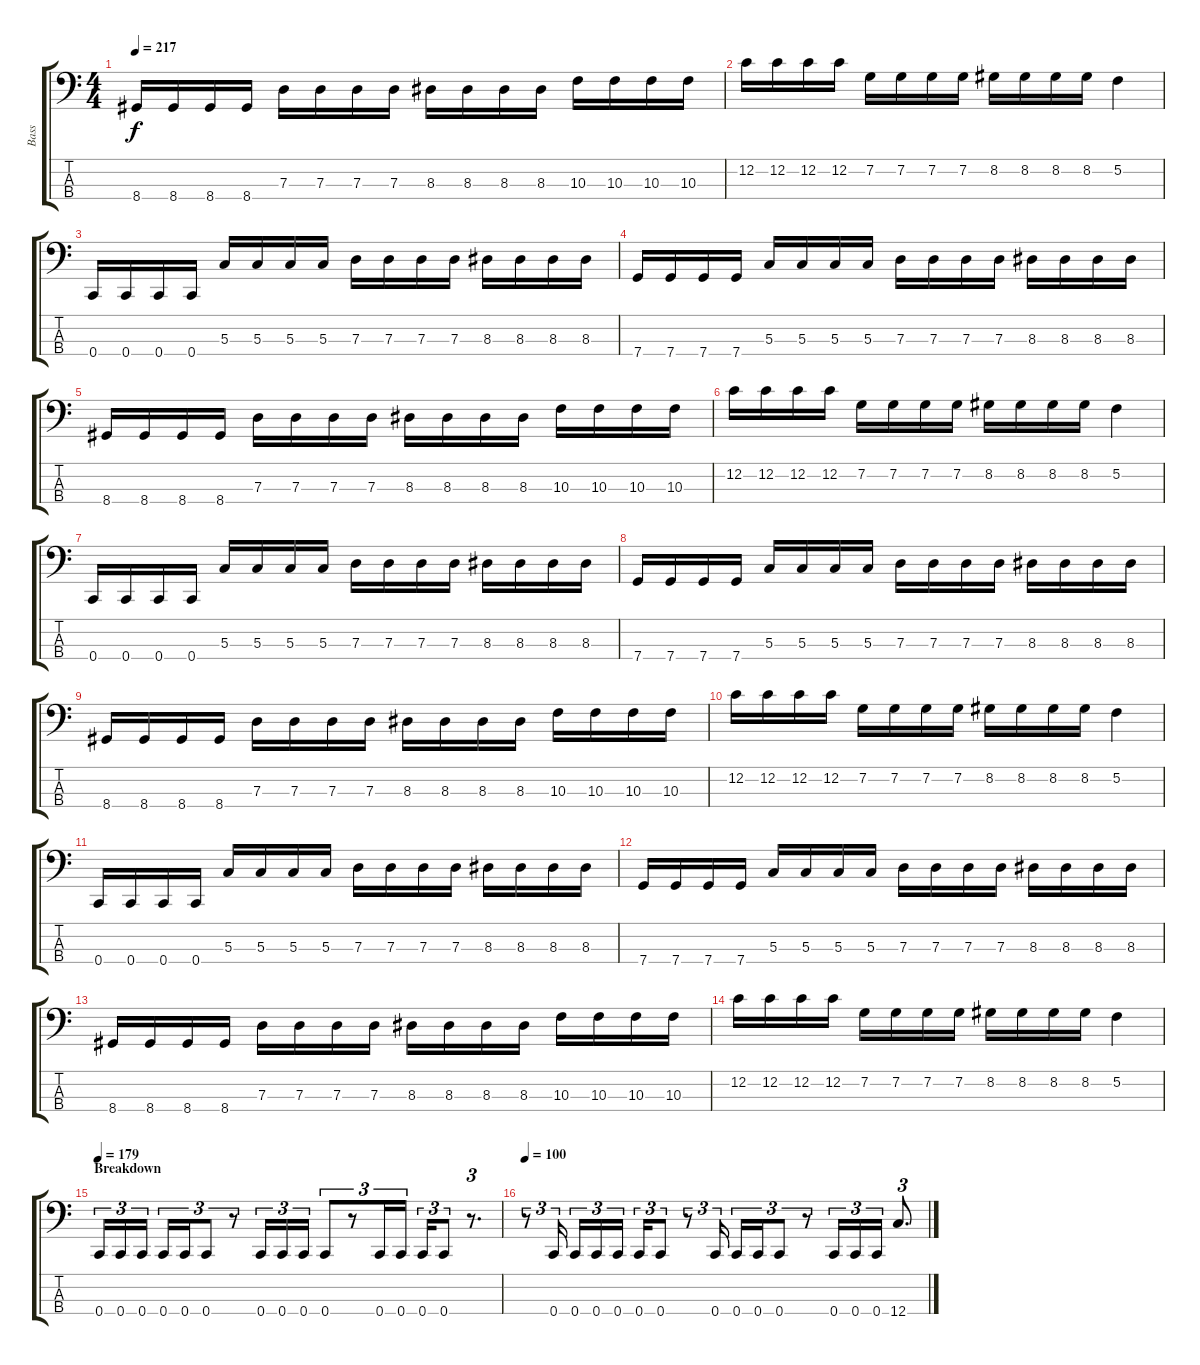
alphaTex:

\track ("Bass" "Bass") {instrument electricbassfinger}
\staff {score tabs}
\tuning (F2 C2 G1 C1) {hide}
\ts (4 4)
\tempo 217
\clef f4
\ks c
8.4.16{dy f} 8.4.16 8.4.16 8.4.16 7.3.16 7.3.16 7.3.16 7.3.16 8.3.16 8.3.16 8.3.16 8.3.16 10.3.16 10.3.16 10.3.16 10.3.16 |
12.2.16 12.2.16 12.2.16 12.2.16 7.2.16 7.2.16 7.2.16 7.2.16 8.2.16 8.2.16 8.2.16 8.2.16 5.2.4 |
0.4.16 0.4.16 0.4.16 0.4.16 5.3.16 5.3.16 5.3.16 5.3.16 7.3.16 7.3.16 7.3.16 7.3.16 8.3.16 8.3.16 8.3.16 8.3.16 |
7.4.16 7.4.16 7.4.16 7.4.16 5.3.16 5.3.16 5.3.16 5.3.16 7.3.16 7.3.16 7.3.16 7.3.16 8.3.16 8.3.16 8.3.16 8.3.16 |
8.4.16 8.4.16 8.4.16 8.4.16 7.3.16 7.3.16 7.3.16 7.3.16 8.3.16 8.3.16 8.3.16 8.3.16 10.3.16 10.3.16 10.3.16 10.3.16 |
12.2.16 12.2.16 12.2.16 12.2.16 7.2.16 7.2.16 7.2.16 7.2.16 8.2.16 8.2.16 8.2.16 8.2.16 5.2.4 |
0.4.16 0.4.16 0.4.16 0.4.16 5.3.16 5.3.16 5.3.16 5.3.16 7.3.16 7.3.16 7.3.16 7.3.16 8.3.16 8.3.16 8.3.16 8.3.16 |
7.4.16 7.4.16 7.4.16 7.4.16 5.3.16 5.3.16 5.3.16 5.3.16 7.3.16 7.3.16 7.3.16 7.3.16 8.3.16 8.3.16 8.3.16 8.3.16 |
8.4.16 8.4.16 8.4.16 8.4.16 7.3.16 7.3.16 7.3.16 7.3.16 8.3.16 8.3.16 8.3.16 8.3.16 10.3.16 10.3.16 10.3.16 10.3.16 |
12.2.16 12.2.16 12.2.16 12.2.16 7.2.16 7.2.16 7.2.16 7.2.16 8.2.16 8.2.16 8.2.16 8.2.16 5.2.4 |
0.4.16 0.4.16 0.4.16 0.4.16 5.3.16 5.3.16 5.3.16 5.3.16 7.3.16 7.3.16 7.3.16 7.3.16 8.3.16 8.3.16 8.3.16 8.3.16 |
7.4.16 7.4.16 7.4.16 7.4.16 5.3.16 5.3.16 5.3.16 5.3.16 7.3.16 7.3.16 7.3.16 7.3.16 8.3.16 8.3.16 8.3.16 8.3.16 |
8.4.16 8.4.16 8.4.16 8.4.16 7.3.16 7.3.16 7.3.16 7.3.16 8.3.16 8.3.16 8.3.16 8.3.16 10.3.16 10.3.16 10.3.16 10.3.16 |
12.2.16 12.2.16 12.2.16 12.2.16 7.2.16 7.2.16 7.2.16 7.2.16 8.2.16 8.2.16 8.2.16 8.2.16 5.2.4 |
\section ("" "Breakdown")
\tempo 179
0.4.16{tu (3 2)} 0.4.16{tu (3 2)} 0.4.16{tu (3 2) beam splitsecondary} 0.4.16{tu (3 2)} 0.4.16{tu (3 2)} 0.4.8{tu (3 2)} r.8{tu (3 2)} 0.4.16{tu (3 2)} 0.4.16{tu (3 2)} 0.4.16{tu (3 2)} 0.4.8{tu (3 2)} r.8{tu (3 2)} 0.4.16{tu (3 2)} 0.4.16{tu (3 2)} 0.4.16{tu (3 2)} 0.4.8{tu (3 2)} r.8{d tu (3 2)} |
\tempo 100
r.8{tu (3 2)} 0.4.16{tu (3 2) beam splitsecondary} 0.4.16{tu (3 2)} 0.4.16{tu (3 2)} 0.4.16{tu (3 2)} 0.4.16{tu (3 2)} 0.4.8{tu (3 2)} r.8{tu (3 2)} 0.4.16{tu (3 2)} 0.4.16{tu (3 2)} 0.4.16{tu (3 2)} 0.4.8{tu (3 2)} r.8{tu (3 2)} 0.4.16{tu (3 2)} 0.4.16{tu (3 2)} 0.4.16{tu (3 2)} 12.4{ss}.8{d tu (3 2)}
